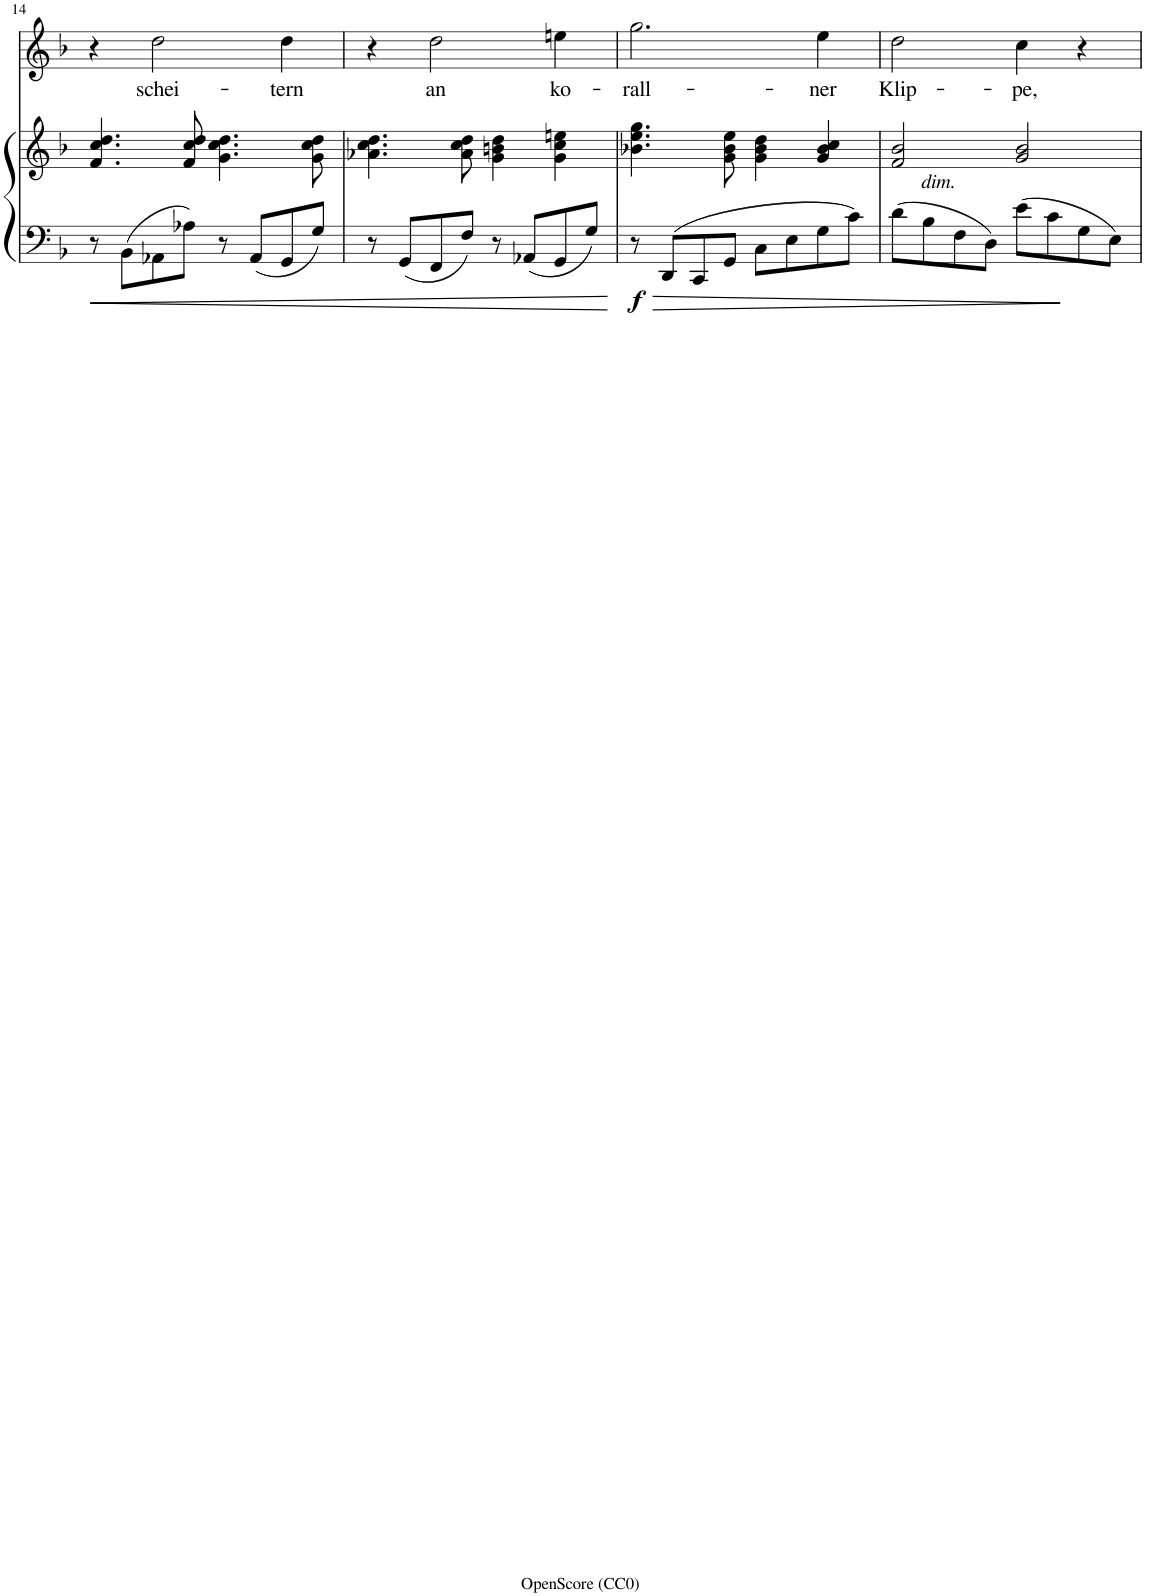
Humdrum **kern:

**kern	**kern	**dynam	**kern	**text
*part2	*part2	*part2	*part1	*part1
*staff3	*staff2	*staff2/3	*staff1	*staff1
*I"Pianoforte	*	*	*I"Singstimme Voice	*
*I'Pno	*	*	*	*
!!LO:PB:g=z
*clefF4	*clefG2	*	*clefG2	*
*k[b-]	*k[b-]	*	*k[b-]	*
*M4/4	*M4/4	*	*M4/4	*
*met(c)	*met(c)	*	*met(c)	*
=14	=14	=14	=14	=14
8r	4.f/ 4.cc/ 4.dd/	.	4r	.
8BB-\L	.	.	.	.
!	!	!	!	!LO:LY:b
8AA-X\	.	.	2dd\	schei-
8A-X\J	8f/ 8cc/ 8dd/	.	.	.
8r	4.g\ 4.cc\ 4.dd\	.	.	.
8AA-/L	.	.	.	.
!	!	!	!	!LO:LY:b
8GG/	.	.	4dd\	-tern
8G/J	8g\ 8cc\ 8dd\	.	.	.
=15	=15	=15	=15	=15
8r	4.a-X\ 4.cc\ 4.dd\	.	4r	.
8GG/L	.	.	.	.
!	!	!	!	!LO:LY:b
8FF/	.	.	2dd\	an
8F/J	8a-\ 8cc\ 8dd\	.	.	.
8r	4g\ 4bn\ 4dd\	.	.	.
8AA-X/L	.	.	.	.
!	!	!	!	!LO:LY:b
8GG/	4g\ 4cc\ 4een\	.	4een\	ko-
8G/J	.	.	.	.
=16	=16	=16	=16	=16
!	!	!LO:DY:b=2	!	!LO:LY:b
8r	4.b-X\ 4.ee\ 4.gg\	f	2.gg\	-rall-
8DD/L	.	.	.	.
8CC/	.	.	.	.
8GG/J	8g\ 8b-\ 8ee\	.	.	.
8C\L	4g\ 4b-\ 4dd\	.	.	.
8E\	.	.	.	.
!	!	!	!	!LO:LY:b
8G\	4g/ 4b-/ 4cc/	.	4ee\	-ner
8c\J	.	.	.	.
=17	=17	=17	=17	=17
!	!LO:TX:b:i:t=dim.	!	!	!
!	!	!	!	!LO:LY:b
8d\L	2f/ 2b-/	.	2dd\	Klip-
8B-\	.	.	.	.
8F\	.	.	.	.
8D\J	.	.	.	.
!	!	!	!	!LO:LY:b
8e\L	2g/ 2b-/	.	4cc\	-pe,
8c\	.	.	.	.
8G\	.	.	4r	.
8E\J	.	.	.	.
=	=	=	=	=
*-	*-	*-	*-	*-
